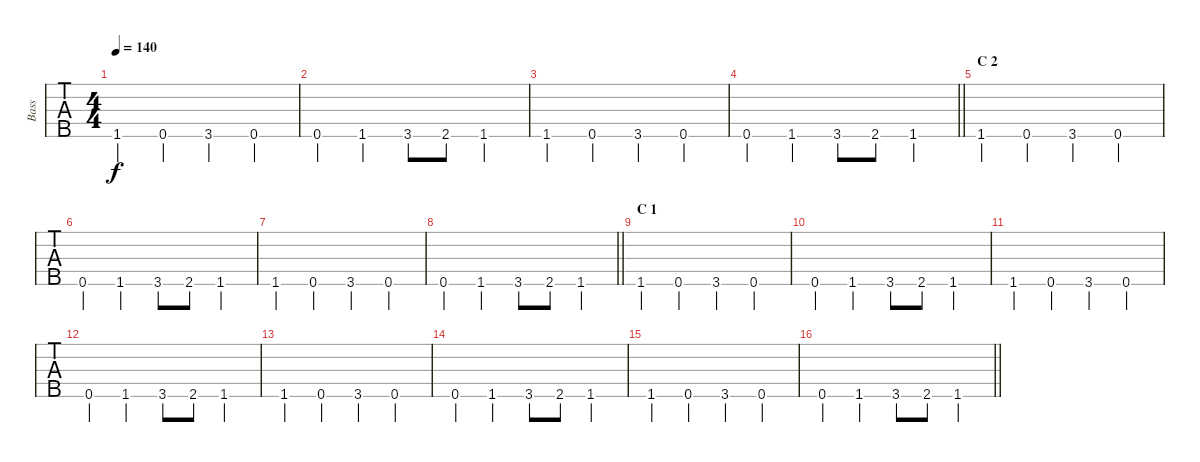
\track ("Bass" "Bass") {instrument electricbasspick}
\staff {tabs}
\tuning (Eb2 Bb1 F1 C1 G0) {hide}
\ts (4 4)
\tempo 140
\clef f4
\ks c
1.5.4{dy f} 0.5.4 3.5.4 0.5.4 |
0.5.4 1.5.4 3.5.8 2.5.8 1.5.4 |
1.5.4 0.5.4 3.5.4 0.5.4 |
\barLineRight lightlight
0.5.4 1.5.4 3.5.8 2.5.8 1.5.4 |
\section ("" "C 2")
1.5.4 0.5.4 3.5.4 0.5.4 |
0.5.4 1.5.4 3.5.8 2.5.8 1.5.4 |
1.5.4 0.5.4 3.5.4 0.5.4 |
\barLineRight lightlight
0.5.4 1.5.4 3.5.8 2.5.8 1.5.4 |
\section ("" "C 1")
1.5.4 0.5.4 3.5.4 0.5.4 |
0.5.4 1.5.4 3.5.8 2.5.8 1.5.4 |
1.5.4 0.5.4 3.5.4 0.5.4 |
0.5.4 1.5.4 3.5.8 2.5.8 1.5.4 |
1.5.4 0.5.4 3.5.4 0.5.4 |
0.5.4 1.5.4 3.5.8 2.5.8 1.5.4 |
1.5.4 0.5.4 3.5.4 0.5.4 |
\barLineRight lightlight
0.5.4 1.5.4 3.5.8 2.5.8 1.5.4
